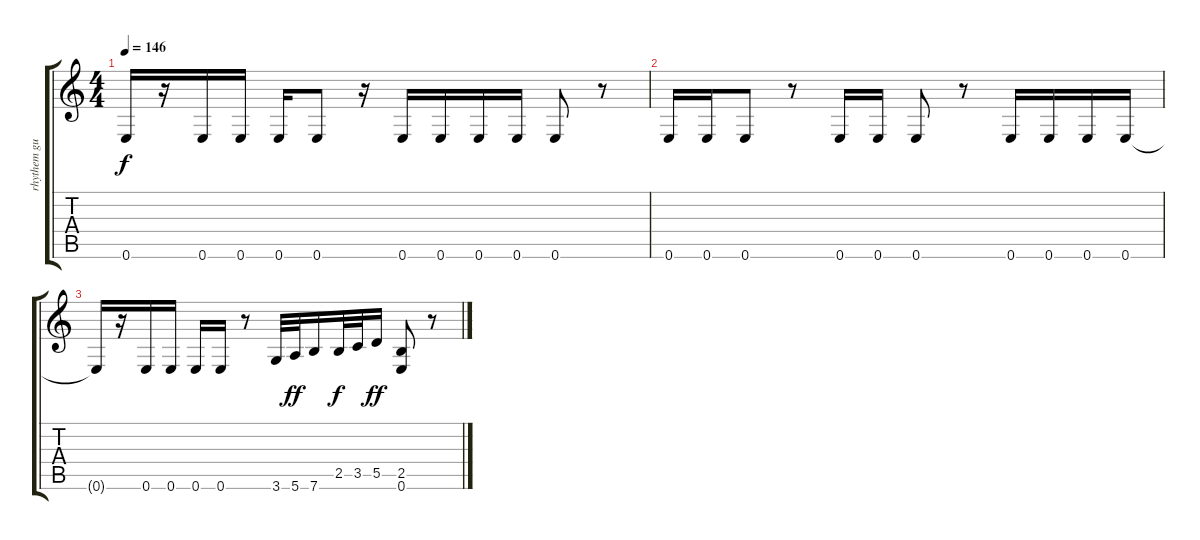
\track ("rhythem guitar" "rhythem gu") {instrument distortionguitar}
\staff {score tabs}
\tuning (E4 B3 G3 D3 A2 E2) {hide}
\ts (4 4)
\tempo 146
\clef g2
\ks c
0.6{t}.16{dy f} r.16 0.6.16 0.6.16 0.6.16 0.6.8 r.16 0.6.16 0.6.16 0.6.16 0.6.16 0.6.8 r.8 |
0.6.16 0.6.16 0.6.8 r.8 0.6.16 0.6.16 0.6.8 r.8 0.6.16 0.6.16 0.6.16 0.6.16 |
0.6{t}.16 r.16 0.6.16 0.6.16 0.6.16 0.6.16 r.8 3.6.32 5.6.32{dy ff} 7.6.16 2.5.32{dy f} 3.5.32 5.5.16{dy ff} (2.5 0.6).8 r.8
